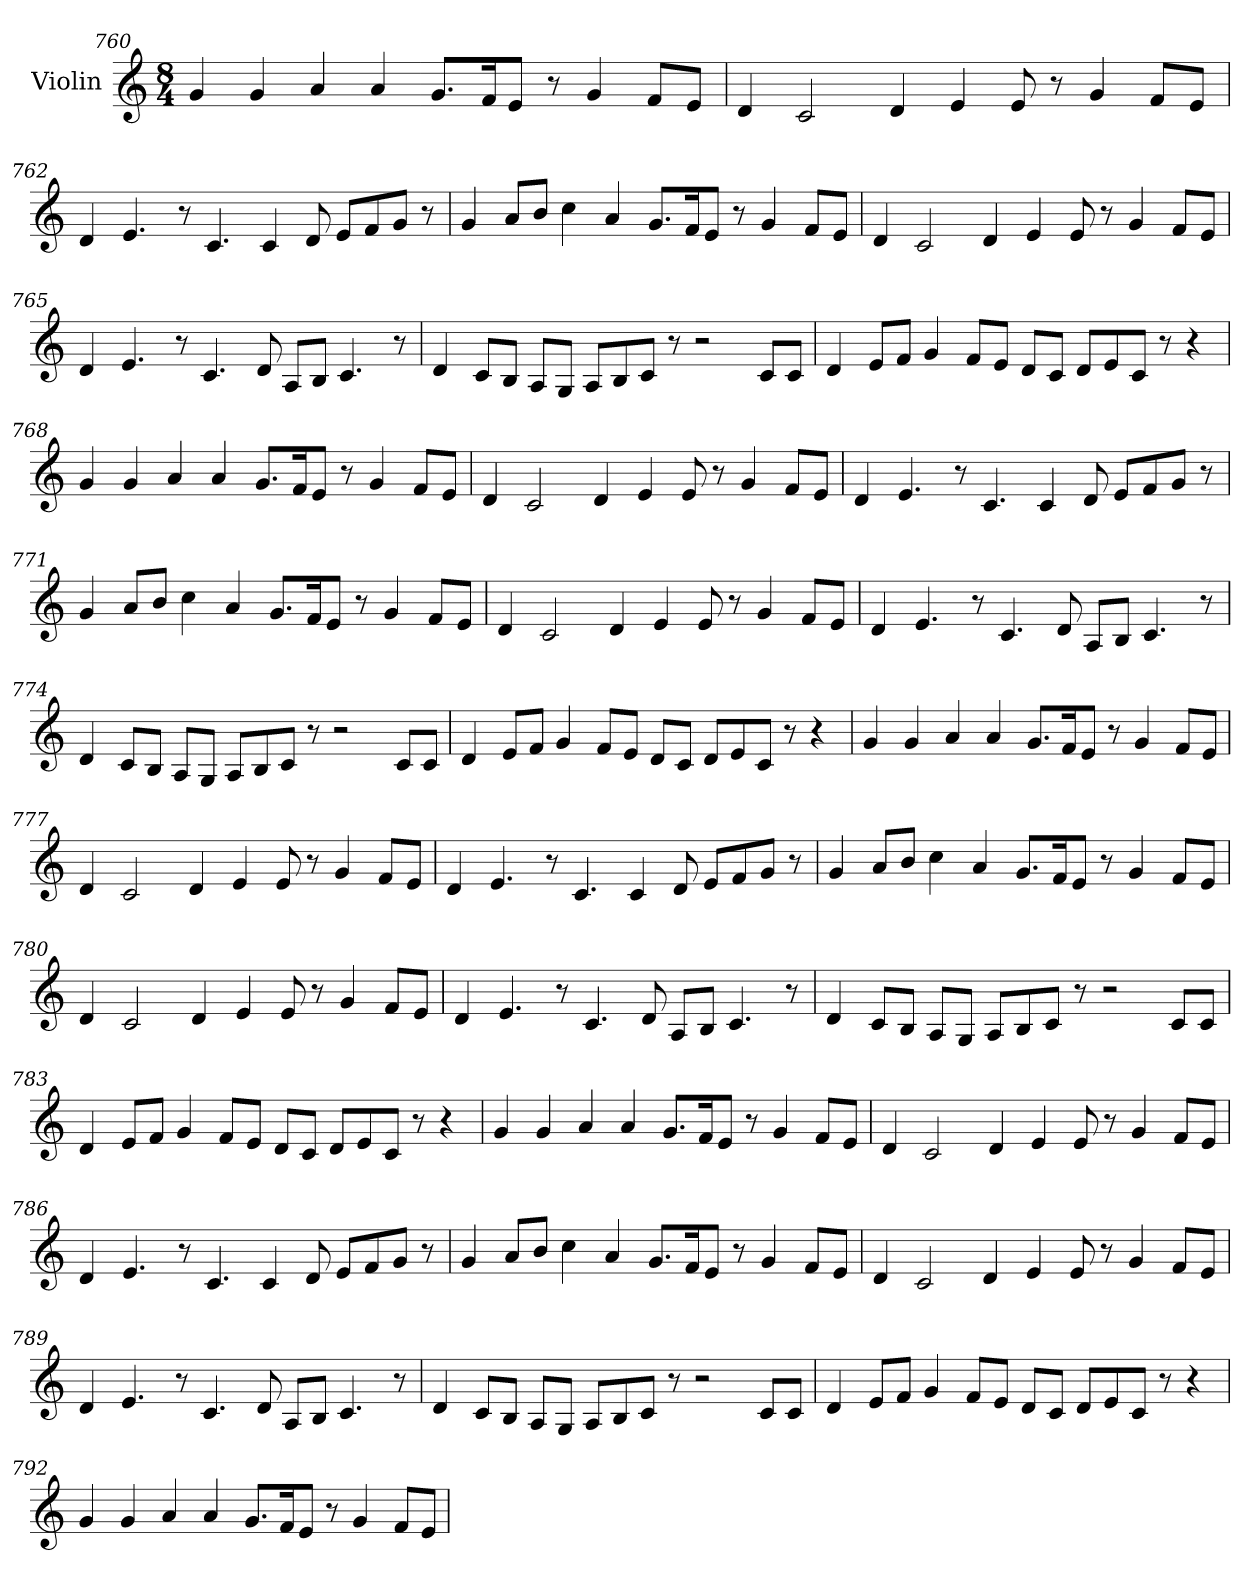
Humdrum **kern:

**kern
*part1
*staff1
*I"Violin
*clefG2
*k[]
*M8/4
=760
4g/
4g/
4a/
4a/
8.g/L
16f/K
8e/J
8r
4g/
8f/L
8e/J
!!LO:LB:g=z
=761
4d/
2c/
4d/
4e/
8e/
8r
4g/
8f/L
8e/J
=762
4d/
4.e/
8r
4.c/
4c/
8d/
8e/L
8f/
8g/J
8r
!!LO:LB:g=z
=763
4g/
8a/L
8b/J
4cc\
4a/
8.g/L
16f/K
8e/J
8r
4g/
8f/L
8e/J
=764
4d/
2c/
4d/
4e/
8e/
8r
4g/
8f/L
8e/J
!!LO:LB:g=z
=765
4d/
4.e/
8r
4.c/
8d/
8A/L
8B/J
4.c/
8r
=766
4d/
8c/L
8B/J
8A/L
8G/J
8A/L
8B/
8c/J
8r
2r
8c/L
8c/J
!!LO:LB:g=z
=767
4d/
8e/L
8f/J
4g/
8f/L
8e/J
8d/L
8c/J
8d/L
8e/
8c/J
8r
4r
=768
4g/
4g/
4a/
4a/
8.g/L
16f/K
8e/J
8r
4g/
8f/L
8e/J
!!LO:LB:g=z
=769
4d/
2c/
4d/
4e/
8e/
8r
4g/
8f/L
8e/J
=770
4d/
4.e/
8r
4.c/
4c/
8d/
8e/L
8f/
8g/J
8r
!!LO:LB:g=z
=771
4g/
8a/L
8b/J
4cc\
4a/
8.g/L
16f/K
8e/J
8r
4g/
8f/L
8e/J
=772
4d/
2c/
4d/
4e/
8e/
8r
4g/
8f/L
8e/J
!!LO:LB:g=z
=773
4d/
4.e/
8r
4.c/
8d/
8A/L
8B/J
4.c/
8r
=774
4d/
8c/L
8B/J
8A/L
8G/J
8A/L
8B/
8c/J
8r
2r
8c/L
8c/J
!!LO:PB:g=z
=775
4d/
8e/L
8f/J
4g/
8f/L
8e/J
8d/L
8c/J
8d/L
8e/
8c/J
8r
4r
=776
4g/
4g/
4a/
4a/
8.g/L
16f/K
8e/J
8r
4g/
8f/L
8e/J
!!LO:LB:g=z
=777
4d/
2c/
4d/
4e/
8e/
8r
4g/
8f/L
8e/J
=778
4d/
4.e/
8r
4.c/
4c/
8d/
8e/L
8f/
8g/J
8r
!!LO:LB:g=z
=779
4g/
8a/L
8b/J
4cc\
4a/
8.g/L
16f/K
8e/J
8r
4g/
8f/L
8e/J
=780
4d/
2c/
4d/
4e/
8e/
8r
4g/
8f/L
8e/J
!!LO:LB:g=z
=781
4d/
4.e/
8r
4.c/
8d/
8A/L
8B/J
4.c/
8r
=782
4d/
8c/L
8B/J
8A/L
8G/J
8A/L
8B/
8c/J
8r
2r
8c/L
8c/J
!!LO:LB:g=z
=783
4d/
8e/L
8f/J
4g/
8f/L
8e/J
8d/L
8c/J
8d/L
8e/
8c/J
8r
4r
=784
4g/
4g/
4a/
4a/
8.g/L
16f/K
8e/J
8r
4g/
8f/L
8e/J
!!LO:LB:g=z
=785
4d/
2c/
4d/
4e/
8e/
8r
4g/
8f/L
8e/J
=786
4d/
4.e/
8r
4.c/
4c/
8d/
8e/L
8f/
8g/J
8r
!!LO:LB:g=z
=787
4g/
8a/L
8b/J
4cc\
4a/
8.g/L
16f/K
8e/J
8r
4g/
8f/L
8e/J
=788
4d/
2c/
4d/
4e/
8e/
8r
4g/
8f/L
8e/J
!!LO:LB:g=z
=789
4d/
4.e/
8r
4.c/
8d/
8A/L
8B/J
4.c/
8r
=790
4d/
8c/L
8B/J
8A/L
8G/J
8A/L
8B/
8c/J
8r
2r
8c/L
8c/J
!!LO:PB:g=z
=791
4d/
8e/L
8f/J
4g/
8f/L
8e/J
8d/L
8c/J
8d/L
8e/
8c/J
8r
4r
=792
4g/
4g/
4a/
4a/
8.g/L
16f/K
8e/J
8r
4g/
8f/L
8e/J
=
*-
